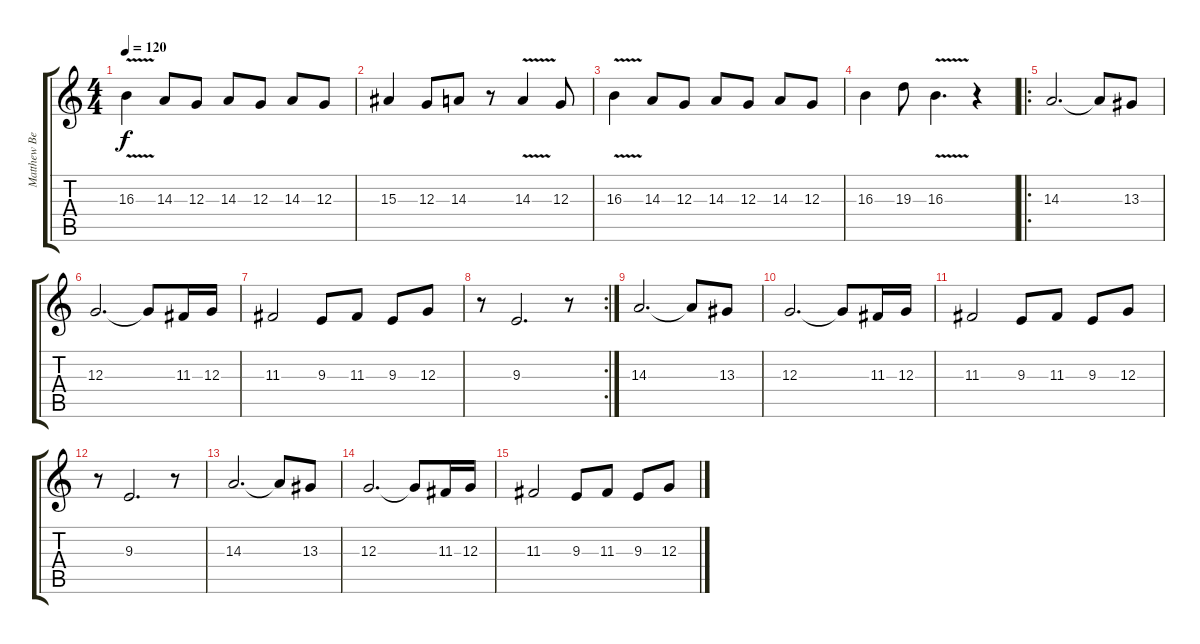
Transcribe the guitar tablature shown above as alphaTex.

\track ("Matthew Bellamy" "Matthew Be") {instrument viola}
\staff {score tabs}
\tuning (E4 B3 G3 D3 A2 E2) {hide}
\ts (4 4)
\tempo 120
\clef g2
\ks c
16.3{v}.4{dy f} 14.3.8 12.3.8 14.3.8 12.3.8 14.3.8 12.3.8 |
15.3.4 12.3.8 14.3.8 r.8 14.3{v}.4 12.3.8 |
16.3{v}.4 14.3.8 12.3.8 14.3.8 12.3.8 14.3.8 12.3.8 |
16.3.4 19.3.8 16.3{v}.4{d} r.4 |
\ro
14.3.2{d} 14.3{t}.8 13.3.8 |
12.3.2{d} 12.3{t}.8 11.3.16 12.3.16 |
11.3.2 9.3.8 11.3.8 9.3.8 12.3.8 |
\rc 2
r.8 9.3.2{d} r.8 |
14.3.2{d} 14.3{t}.8 13.3.8 |
12.3.2{d} 12.3{t}.8 11.3.16 12.3.16 |
11.3.2 9.3.8 11.3.8 9.3.8 12.3.8 |
r.8 9.3.2{d} r.8 |
14.3.2{d} 14.3{t}.8 13.3.8 |
12.3.2{d} 12.3{t}.8 11.3.16 12.3.16 |
11.3.2 9.3.8 11.3.8 9.3.8 12.3.8
